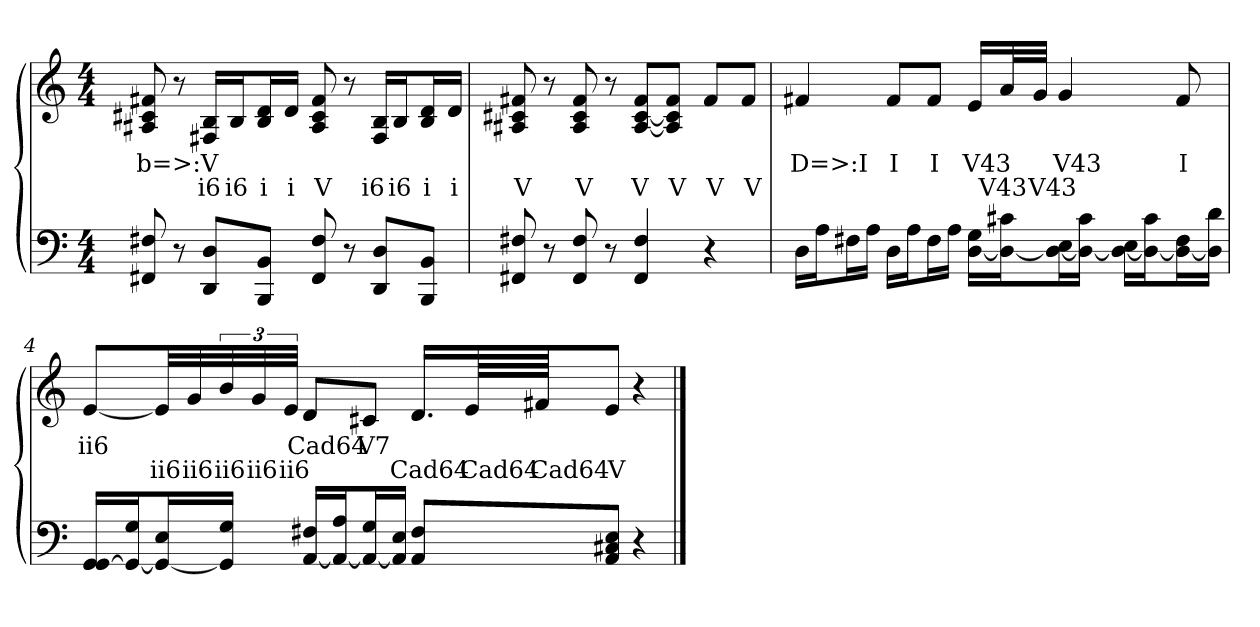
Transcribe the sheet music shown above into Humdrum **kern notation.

**kern	**kern	**text	**text
*part1	*part1	*part1	*part1
*staff2	*staff1	*staff1	*staff1
*clefF4	*clefG2	*	*
*k[]	*k[]	*	*
*C:	*C:	*	*
*M4/4	*M4/4	*	*
=1	=1	=1	=1
8FF#X 8F#X	8A#X 8c#X 8f#X	b=>:V	.
8r	8r	.	.
8DD/ 8D/L	16F#X/ 16B/LL	.	i6
.	16B/J	.	i6
8BBB/ 8BB/J	16B/ 16d/L	.	i
.	16d/JJ	.	i
8FF# 8F#	8A# 8c# 8f#	.	V
8r	8r	.	.
8DD/ 8D/L	16F#/ 16B/LL	.	i6
.	16B/J	.	i6
8BBB/ 8BB/J	16B/ 16d/L	.	i
.	16d/JJ	.	i
=2	=2	=2	=2
8FF#X 8F#X	8A#X 8c#X 8f#X	.	V
8r	8r	.	.
8FF# 8F#	8A# 8c# 8f#	.	V
8r	8r	.	.
4FF# 4F#	[8A#/ [8c#/ 8f#/L	.	V
.	8A#]/ 8c#]/ 8f#/J	.	V
4r	8f#/L	.	V
.	8f#/J	.	V
=3	=3	=3	=3
16D\LL	4f#X	D=>:I	.
16A\J	.	.	.
16F#X\L	.	.	.
16A\JJ	.	.	.
16D\LL	8f#/L	I	.
16A\J	.	.	.
16F#\L	8f#/J	I	.
16A\JJ	.	.	.
[16D\ 16G\LL	16e/LL	V43	.
16D_\ 16c#X\J	32a/L	.	V43
.	32g/JJJ	.	V43
16D_\ 16E\L	4g	V43	.
16D_\ 16c#\JJ	.	.	.
16D_\ 16E\LL	.	.	.
16D_\ 16c#\J	.	.	.
16D_\ 16F#\L	8f#	I	.
16D]\ 16d\JJ	.	.	.
=4	=4	=4	=4
16GG/ [16GG/LL	[8e/L	ii6	.
16GG_/ 16G/J	.	.	.
16GG_/ 16E/L	32e/LL]	.	ii6
.	32g/	.	ii6
16GG]/ 16G/JJ	48b/	.	ii6
.	48g/	.	ii6
.	48e/JJJ	.	ii6
[16AA/ 16F#X/LL	8d/L	Cad64	.
16AA_/ 16A/J	.	.	.
16AA_/ 16G/L	8c#X/J	V7	.
16AA]/ 16E/JJ	.	.	.
8AA/ 8F#/L	16.d/LL	.	Cad64
.	64e/LL	.	Cad64
.	64f#X/JJJ	.	Cad64
8AA/ 8C#X/ 8E/J	8e/J	.	V
4r	4r	.	.
==	==	==	==
*-	*-	*-	*-
